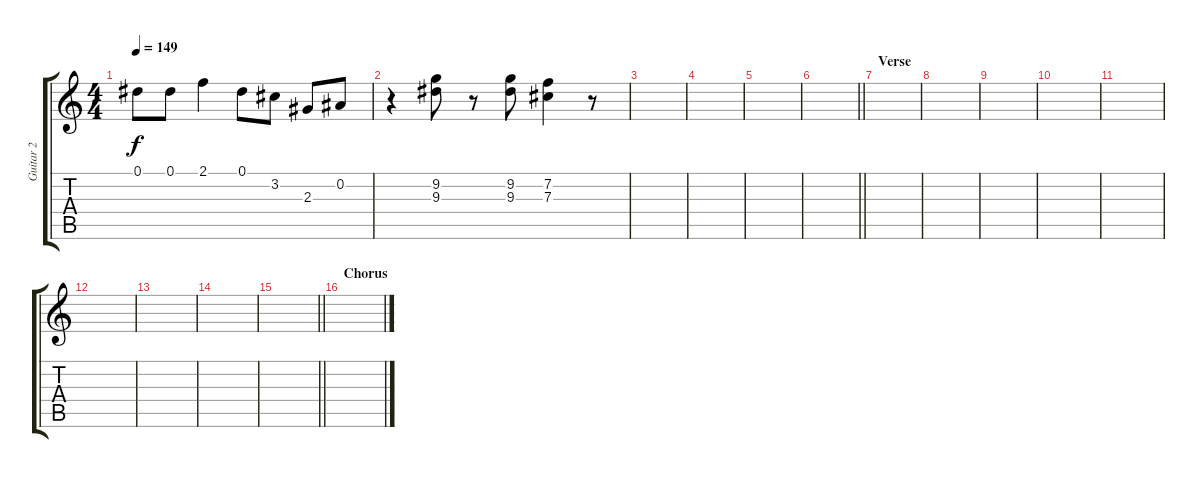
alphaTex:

\track ("Guitar 2" "Guitar 2") {instrument distortionguitar}
\staff {score tabs}
\tuning (Eb4 Bb3 Gb3 Db3 Ab2 Eb2) {hide}
\ts (4 4)
\tempo 149
\clef g2
\ks c
0.1.8{dy f} 0.1.8 2.1.4 0.1.8 3.2.8 2.3.8 0.2.8 |
r.4 (9.2 9.3).8 r.8 (9.2 9.3).8 (7.2 7.3).4 r.8 |
|
|
|
\barLineRight lightlight
|
\section ("" "Verse")
|
|
|
|
|
|
|
|
\barLineRight lightlight
|
\section ("" "Chorus")
